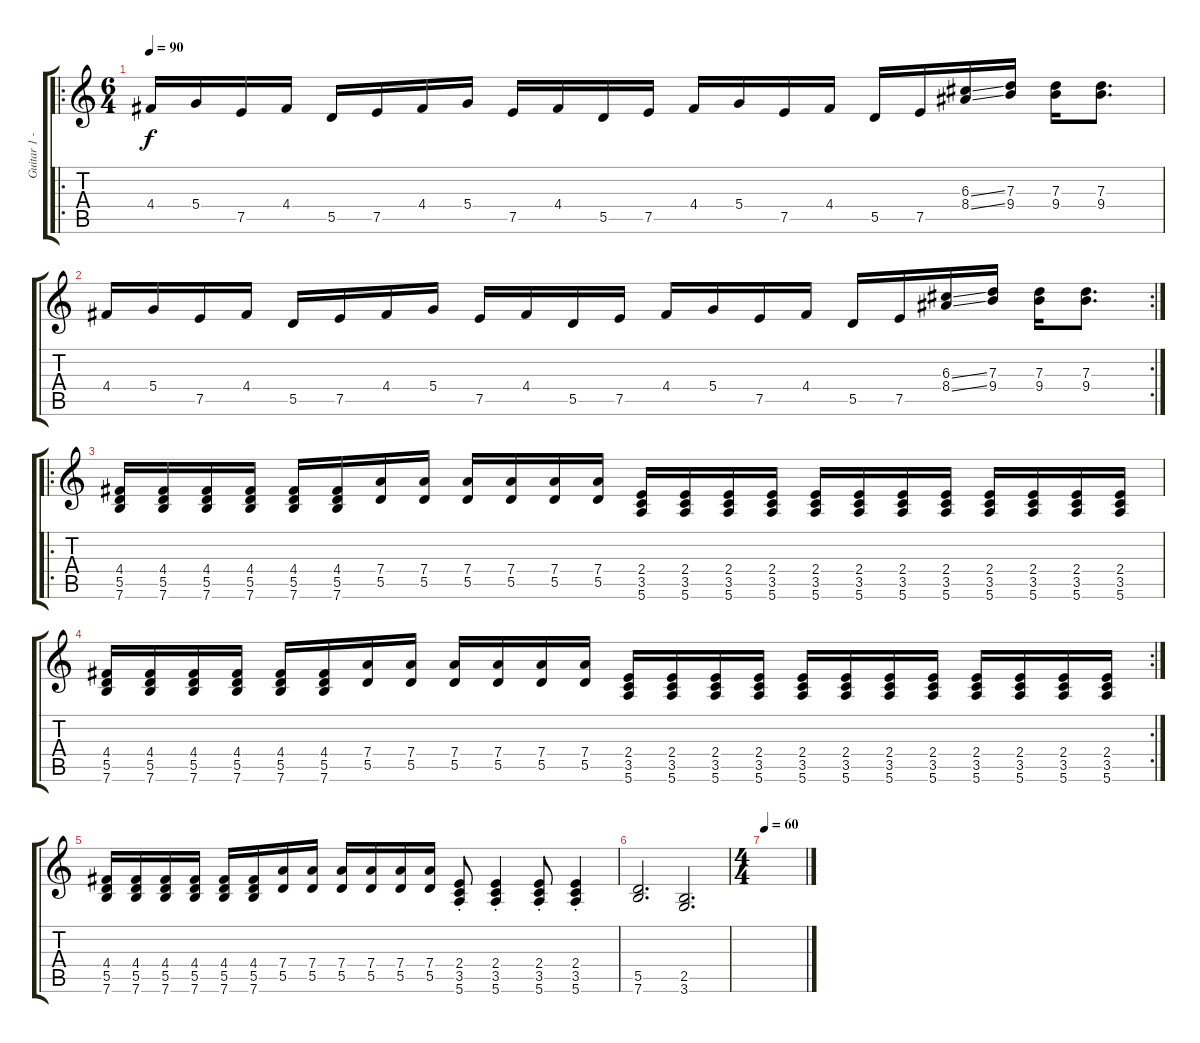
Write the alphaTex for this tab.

\track ("Guitar 1 - Rythm" "Guitar 1 -") {instrument distortionguitar}
\staff {score tabs}
\tuning (E4 B3 G3 D3 A2 E2) {hide}
\ro
\ts (6 4)
\tempo 90
\clef g2
\ks c
4.4.16{dy f} 5.4.16 7.5.16 4.4.16 5.5.16 7.5.16 4.4.16 5.4.16 7.5.16 4.4.16 5.5.16 7.5.16 4.4.16 5.4.16 7.5.16 4.4.16 5.5.16 7.5.16 (6.3{ss} 8.4{ss}).16 (7.3 9.4).16 (7.3 9.4).16 (7.3 9.4).8{d} |
\rc 2
4.4.16 5.4.16 7.5.16 4.4.16 5.5.16 7.5.16 4.4.16 5.4.16 7.5.16 4.4.16 5.5.16 7.5.16 4.4.16 5.4.16 7.5.16 4.4.16 5.5.16 7.5.16 (6.3{ss} 8.4{ss}).16 (7.3 9.4).16 (7.3 9.4).16 (7.3 9.4).8{d} |
\ro
(4.4 5.5 7.6).16 (4.4 5.5 7.6).16 (4.4 5.5 7.6).16 (4.4 5.5 7.6).16 (4.4 5.5 7.6).16 (4.4 5.5 7.6).16 (7.4 5.5).16 (7.4 5.5).16 (7.4 5.5).16 (7.4 5.5).16 (7.4 5.5).16 (7.4 5.5).16 (2.4 3.5 5.6).16 (2.4 3.5 5.6).16 (2.4 3.5 5.6).16 (2.4 3.5 5.6).16 (2.4 3.5 5.6).16 (2.4 3.5 5.6).16 (2.4 3.5 5.6).16 (2.4 3.5 5.6).16 (2.4 3.5 5.6).16 (2.4 3.5 5.6).16 (2.4 3.5 5.6).16 (2.4 3.5 5.6).16 |
\rc 2
(4.4 5.5 7.6).16 (4.4 5.5 7.6).16 (4.4 5.5 7.6).16 (4.4 5.5 7.6).16 (4.4 5.5 7.6).16 (4.4 5.5 7.6).16 (7.4 5.5).16 (7.4 5.5).16 (7.4 5.5).16 (7.4 5.5).16 (7.4 5.5).16 (7.4 5.5).16 (2.4 3.5 5.6).16 (2.4 3.5 5.6).16 (2.4 3.5 5.6).16 (2.4 3.5 5.6).16 (2.4 3.5 5.6).16 (2.4 3.5 5.6).16 (2.4 3.5 5.6).16 (2.4 3.5 5.6).16 (2.4 3.5 5.6).16 (2.4 3.5 5.6).16 (2.4 3.5 5.6).16 (2.4 3.5 5.6).16 |
(4.4 5.5 7.6).16 (4.4 5.5 7.6).16 (4.4 5.5 7.6).16 (4.4 5.5 7.6).16 (4.4 5.5 7.6).16 (4.4 5.5 7.6).16 (7.4 5.5).16 (7.4 5.5).16 (7.4 5.5).16 (7.4 5.5).16 (7.4 5.5).16 (7.4 5.5).16 (2.4{st} 3.5{st} 5.6{st}).8 (2.4{st} 3.5{st} 5.6{st}).4 (2.4{st} 3.5{st} 5.6{st}).8 (2.4{st} 3.5{st} 5.6{st}).4 |
(5.5 7.6).2{d} (2.5 3.6).2{d} |
\ts (4 4)
\tempo 60
